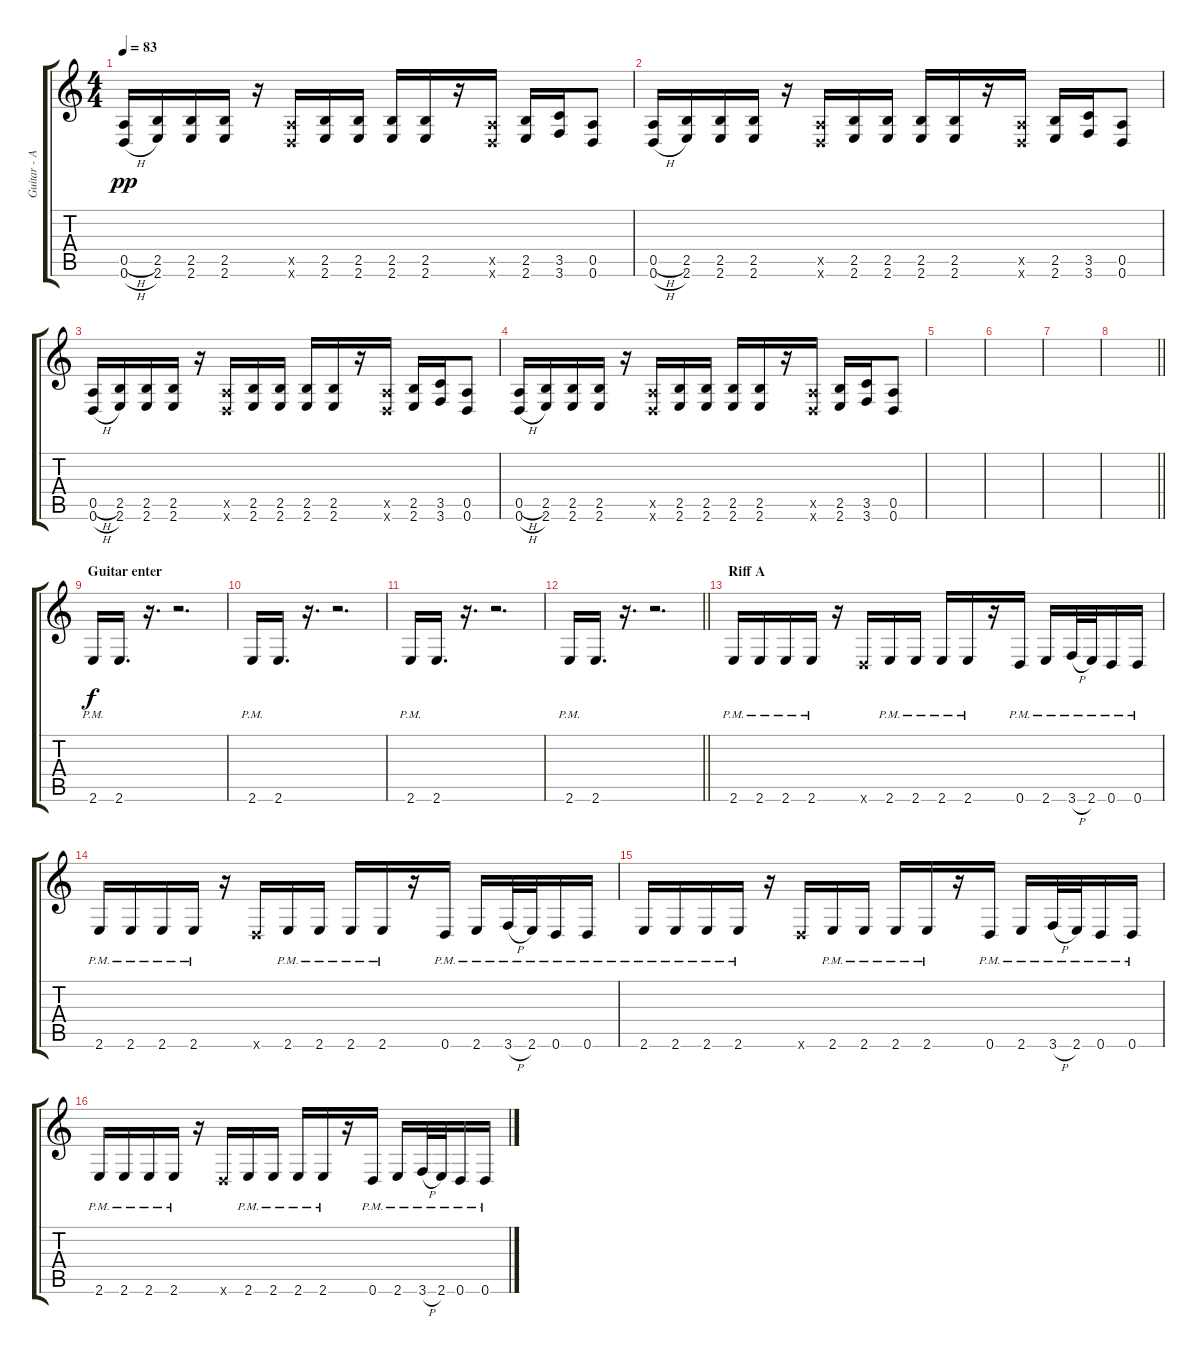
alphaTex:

\track ("Guitar - Adam Jones " "Guitar - A") {instrument distortionguitar}
\staff {score tabs}
\tuning (E4 B3 G3 D3 A2 D2) {hide}
\ts (4 4)
\tempo 83
\clef g2
\ks c
(0.5{h} 0.6{h}).16{dy pp instrument electricguitarclean} (2.5 2.6).16 (2.5 2.6).16 (2.5 2.6).16 r.16 (0.5{x} 0.6{x}).16 (2.5 2.6).16 (2.5 2.6).16 (2.5 2.6).16 (2.5 2.6).16 r.16 (0.5{x} 0.6{x}).16 (2.5 2.6).16 (3.5 3.6).16 (0.5 0.6).8 |
(0.5{h} 0.6{h}).16 (2.5 2.6).16 (2.5 2.6).16 (2.5 2.6).16 r.16 (0.5{x} 0.6{x}).16 (2.5 2.6).16 (2.5 2.6).16 (2.5 2.6).16 (2.5 2.6).16 r.16 (0.5{x} 0.6{x}).16 (2.5 2.6).16 (3.5 3.6).16 (0.5 0.6).8 |
(0.5{h} 0.6{h}).16 (2.5 2.6).16 (2.5 2.6).16 (2.5 2.6).16 r.16 (0.5{x} 0.6{x}).16 (2.5 2.6).16 (2.5 2.6).16 (2.5 2.6).16 (2.5 2.6).16 r.16 (0.5{x} 0.6{x}).16 (2.5 2.6).16 (3.5 3.6).16 (0.5 0.6).8 |
(0.5{h} 0.6{h}).16 (2.5 2.6).16 (2.5 2.6).16 (2.5 2.6).16 r.16 (0.5{x} 0.6{x}).16 (2.5 2.6).16 (2.5 2.6).16 (2.5 2.6).16 (2.5 2.6).16 r.16 (0.5{x} 0.6{x}).16 (2.5 2.6).16 (3.5 3.6).16 (0.5 0.6).8 |
|
|
|
\barLineRight lightlight
|
\section ("" "Guitar enter")
2.6{pm}.16{dy f instrument distortionguitar} 2.6.16{d} r.16{d} r.2{d} |
2.6{pm}.16 2.6.16{d} r.16{d} r.2{d} |
2.6{pm}.16 2.6.16{d} r.16{d} r.2{d} |
\barLineRight lightlight
2.6{pm}.16 2.6.16{d} r.16{d} r.2{d} |
\section ("" "Riff A")
2.6{pm}.16 2.6{pm}.16 2.6{pm}.16 2.6{pm}.16 r.16 0.6{x}.16 2.6{pm}.16 2.6{pm}.16 2.6{pm}.16 2.6{pm}.16 r.16 0.6{pm}.16 2.6{pm}.16 3.6{h pm}.32 2.6{pm}.32 0.6{pm}.16 0.6{pm}.16 |
2.6{pm}.16 2.6{pm}.16 2.6{pm}.16 2.6{pm}.16 r.16 0.6{x}.16 2.6{pm}.16 2.6{pm}.16 2.6{pm}.16 2.6{pm}.16 r.16 0.6{pm}.16 2.6{pm}.16 3.6{h pm}.32 2.6{pm}.32 0.6{pm}.16 0.6{pm}.16 |
2.6{pm}.16 2.6{pm}.16 2.6{pm}.16 2.6{pm}.16 r.16 0.6{x}.16 2.6{pm}.16 2.6{pm}.16 2.6{pm}.16 2.6{pm}.16 r.16 0.6{pm}.16 2.6{pm}.16 3.6{h pm}.32 2.6{pm}.32 0.6{pm}.16 0.6{pm}.16 |
2.6{pm}.16 2.6{pm}.16 2.6{pm}.16 2.6{pm}.16 r.16 0.6{x}.16 2.6{pm}.16 2.6{pm}.16 2.6{pm}.16 2.6{pm}.16 r.16 0.6{pm}.16 2.6{pm}.16 3.6{h pm}.32 2.6{pm}.32 0.6{pm}.16 0.6{pm}.16
